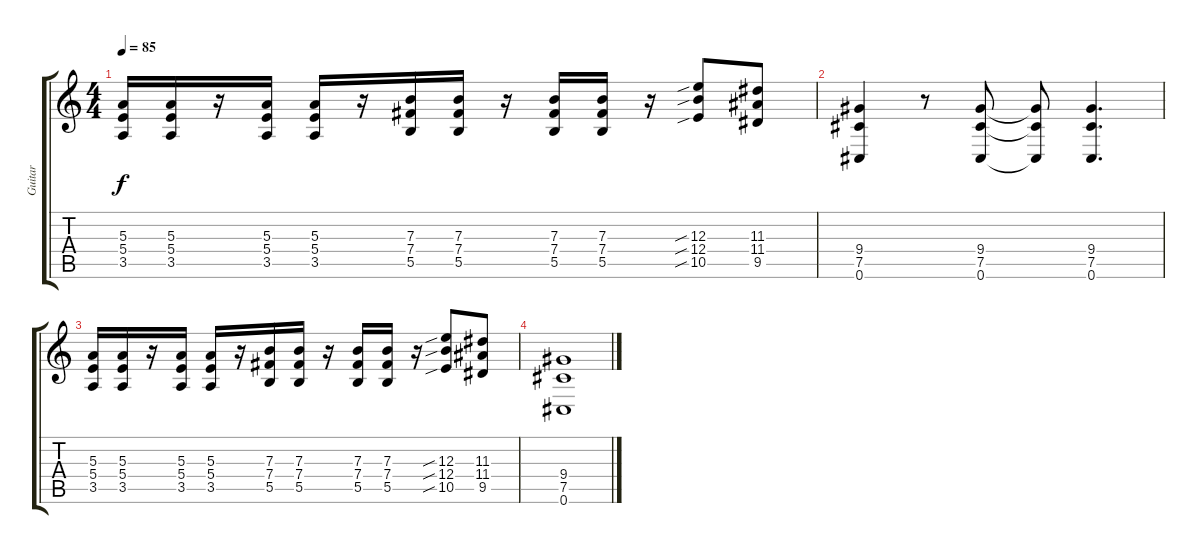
\track ("Guitar" "Guitar") {instrument distortionguitar}
\staff {score tabs}
\tuning (Db4 Ab3 E3 B2 Gb2 Db2) {hide}
\ts (4 4)
\tempo 85
\clef g2
\ks c
(5.3 5.4 3.5).16{dy f} (5.3 5.4 3.5).16 r.16 (5.3 5.4 3.5).16 (5.3 5.4 3.5).16 r.16 (7.3 7.4 5.5).16 (7.3 7.4 5.5).16 r.16 (7.3 7.4 5.5).16 (7.3 7.4 5.5).16 r.16 (12.3{sib} 12.4{sib} 10.5{sib}).8 (11.3 11.4 9.5).8 |
(9.4 7.5 0.6).4 r.8 (9.4 7.5 0.6).8 (9.4{t} 7.5{t} 0.6{t}).8 (9.4 7.5 0.6).4{d} |
(5.3 5.4 3.5).16 (5.3 5.4 3.5).16 r.16 (5.3 5.4 3.5).16 (5.3 5.4 3.5).16 r.16 (7.3 7.4 5.5).16 (7.3 7.4 5.5).16 r.16 (7.3 7.4 5.5).16 (7.3 7.4 5.5).16 r.16 (12.3{sib} 12.4{sib} 10.5{sib}).8 (11.3 11.4 9.5).8 |
(9.4 7.5 0.6).1
